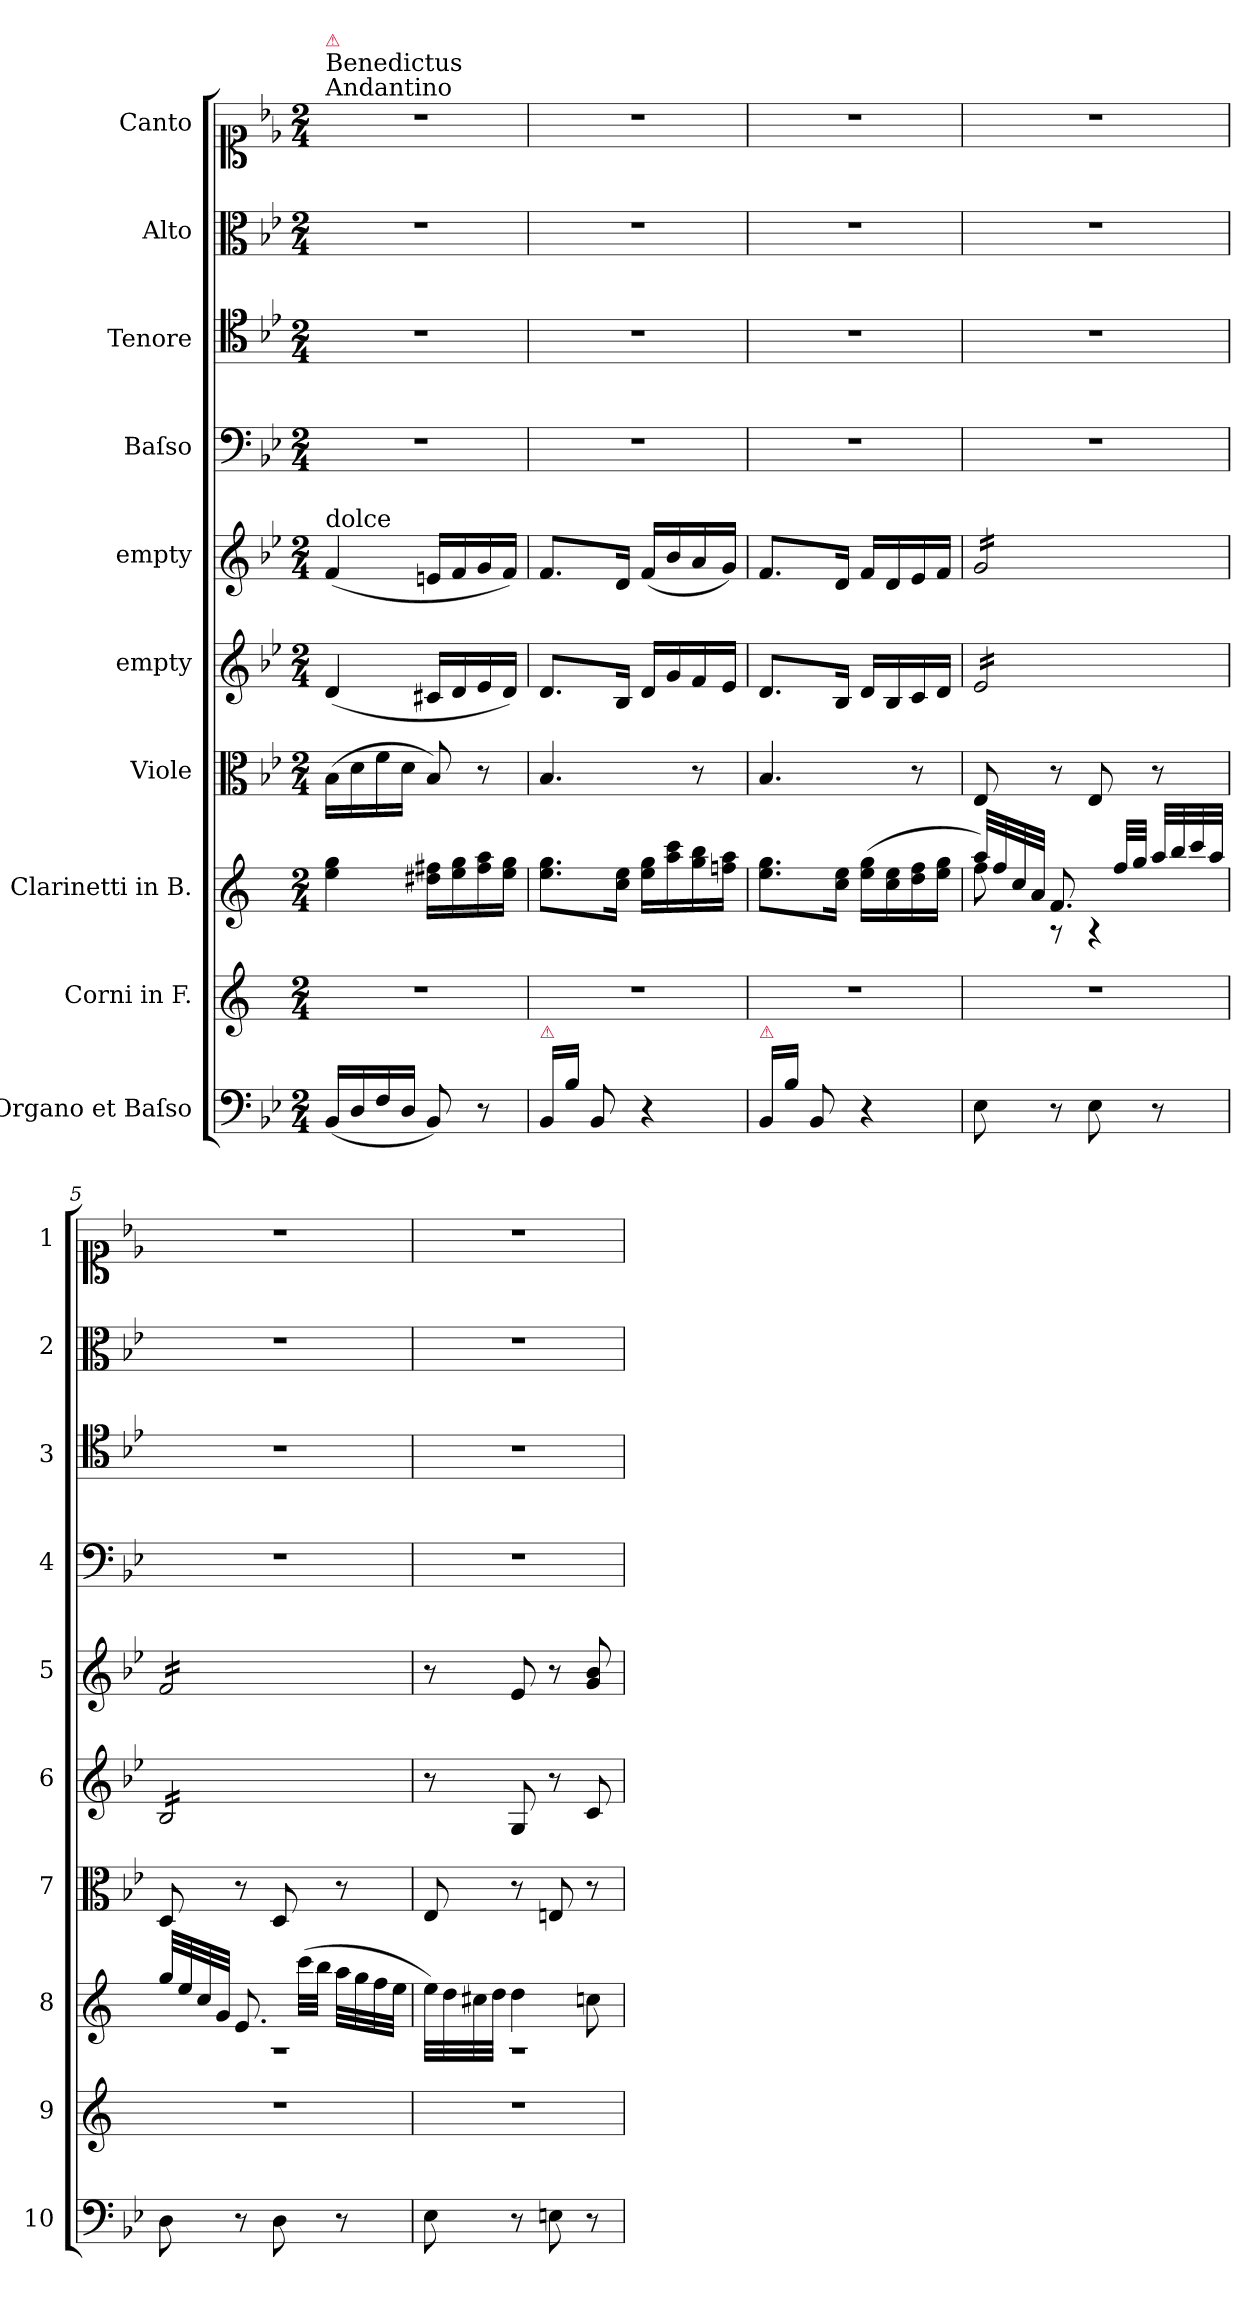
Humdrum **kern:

**kern	**kern	**kern	**kern	**kern	**kern	**kern	**kern	**kern	**kern
*part10	*part9	*part8	*part7	*part6	*part5	*part4	*part3	*part2	*part1
*staff10	*staff9	*staff8	*staff7	*staff6	*staff5	*staff4	*staff3	*staff2	*staff1
*I"Organo et Baſso	*I"Corni in F.	*I"Clarinetti in B.	*I"Viole	*I"empty	*I"empty	*I"Baſso	*I"Tenore	*I"Alto	*I"Canto
*I'10	*I'9	*I'8	*I'7	*I'6	*I'5	*I'4	*I'3	*I'2	*I'1
*clefF4	*clefG2	*clefG2	*clefC3	*clefG2	*clefG2	*clefF4	*clefC4	*clefC3	*clefC1
*	*ITrd4c7	*ITrd1c2	*	*	*	*	*	*	*
*k[b-e-]	*k[b-]	*k[b-e-]	*k[b-e-]	*k[b-e-]	*k[b-e-]	*k[b-e-]	*k[b-e-]	*k[b-e-]	*k[b-e-]
*B-:	*	*B-:	*B-:	*B-:	*B-:	*B-:	*B-:	*B-:	*B-:
*M2/4	*M2/4	*M2/4	*M2/4	*M2/4	*M2/4	*M2/4	*M2/4	*M2/4	*M2/4
=1	=1	=1	=1	=1	=1	=1	=1	=1	=1
!	!	!	!	!	!	!	!	!	!LO:TX:a:t=Andantino
!	!	!	!	!	!	!	!	!	!LO:TX:a:t=Benedictus
!	!	!	!	!	!	!	!	!	!LO:TX:a:color=crimson:t=⚠
!	!	!	!	!	!LO:TX:a:t=dolce	!	!	!	!
(16BB-/LL	2r	4dd\ 4ff\	(16B-\LL	(4d/	(4f/	2r	2r	2r	2r
16D/	.	.	16d\	.	.	.	.	.	.
16F/	.	.	16f\	.	.	.	.	.	.
16D/JJ	.	.	16d\JJ	.	.	.	.	.	.
8BB-/)	.	16cc#X\ 16een\LL	8B-/)	16c#X/LL	16en/LL	.	.	.	.
.	.	16dd\ 16ff\	.	16d/	16f/	.	.	.	.
8r	.	16ee\ 16gg\	8r	16e-/	16g/	.	.	.	.
.	.	16dd\ 16ff\JJ	.	16d/JJ)	16f/JJ)	.	.	.	.
=2	=2	=2	=2	=2	=2	=2	=2	=2	=2
!LO:TX:a:color=crimson:t=⚠	!	!	!	!	!	!	!	!	!
16BB-/LL	2r	8.dd\ 8.ff\L	4.B-/	8.d/L	8.f/L	2r	2r	2r	2r
16B-\JJ	.	.	.	.	.	.	.	.	.
8BB-/	.	.	.	.	.	.	.	.	.
.	.	16b-\ 16dd\Jk	.	16B-/Jk	16d/Jk	.	.	.	.
4r	.	16dd\ 16ff\LL	.	16d/LL	(16f/LL	.	.	.	.
.	.	16gg\ 16bb-\	.	16g/	16b-/	.	.	.	.
.	.	16ff\ 16aa\	8r	16f/	16a/	.	.	.	.
.	.	16ee-X\ 16gg\JJ	.	16e-/JJ	16g/JJ)	.	.	.	.
=3	=3	=3	=3	=3	=3	=3	=3	=3	=3
!LO:TX:a:color=crimson:t=⚠	!	!	!	!	!	!	!	!	!
16BB-/LL	2r	8.dd\ 8.ff\L	4.B-/	8.d/L	8.f/L	2r	2r	2r	2r
16B-\JJ	.	.	.	.	.	.	.	.	.
8BB-/	.	.	.	.	.	.	.	.	.
.	.	16b-\ 16dd\Jk	.	16B-/Jk	16d/Jk	.	.	.	.
4r	.	(16dd\ 16ff\LL	.	16d/LL	16f/LL	.	.	.	.
.	.	16b-\ 16dd\	.	16B-/	16d/	.	.	.	.
.	.	16cc\ 16ee-\	8r	16c/	16e-/	.	.	.	.
.	.	16dd\ 16ff\JJ	.	16d/JJ	16f/JJ	.	.	.	.
=4	=4	=4	=4	=4	=4	=4	=4	=4	=4
*	*	*^	*	*	*	*	*	*	*
*	*	*	*	*	*tremolo	*	*	*	*	*
*	*	*	*	*	*	*tremolo	*	*	*	*
8E-\	2r	32gg/LLL)	8ee-\	8E-/	16e-/LL	(16g/LL	2r	2r	2r	2r
.	.	32ee-/	.	.	.	.	.	.	.	.
.	.	32b-/	.	.	16e-/	(16g/	.	.	.	.
.	.	32g/JJJ	.	.	.	.	.	.	.	.
8r	.	8.e-/	8r	8r	16e-/	(16g/	.	.	.	.
.	.	.	.	.	16e-/	(16g/	.	.	.	.
8E-\	.	.	4r	8E-/	16e-/	(16g/	.	.	.	.
.	.	32ee-/LLL	.	.	16e-/	(16g/	.	.	.	.
.	.	32ff/JJJ	.	.	.	.	.	.	.	.
8r	.	32gg/LLL	.	8r	16e-/	(16g/	.	.	.	.
.	.	32aa/	.	.	.	.	.	.	.	.
.	.	32bb-/	.	.	16e-/JJ	(16g/JJ	.	.	.	.
.	.	32gg/JJJ	.	.	.	.	.	.	.	.
=5	=5	=5	=5	=5	=5	=5	=5	=5	=5	=5
8D\	2r	32ff/LLL	2rA	8D/	16B-/LL	16f/)LL	2r	2r	2r	2r
.	.	32dd/	.	.	.	.	.	.	.	.
.	.	32b-/	.	.	16B-/	16f/)	.	.	.	.
.	.	32f/JJJ	.	.	.	.	.	.	.	.
8r	.	8.d/	.	8r	16B-/	16f/)	.	.	.	.
.	.	.	.	.	16B-/	16f/)	.	.	.	.
8D\	.	.	.	8D/	16B-/	16f/)	.	.	.	.
.	.	(32bb-\LLL	.	.	16B-/	16f/)	.	.	.	.
.	.	32aa\JJJ	.	.	.	.	.	.	.	.
8r	.	32gg\LLL	.	8r	16B-/	16f/)	.	.	.	.
.	.	32ff\	.	.	.	.	.	.	.	.
.	.	32ee-\	.	.	16B-/JJ	16f/)JJ	.	.	.	.
*	*	*	*	*	*	*Xtremolo	*	*	*	*
*	*	*	*	*	*Xtremolo	*	*	*	*	*
.	.	32dd\JJJ	.	.	.	.	.	.	.	.
=6	=6	=6	=6	=6	=6	=6	=6	=6	=6	=6
8E-\	2r	32dd\LLL)	2rA	8E-/	8r	8r	2r	2r	2r	2r
.	.	32cc\	.	.	.	.	.	.	.	.
.	.	32bn\	.	.	.	.	.	.	.	.
.	.	32cc\JJJ	.	.	.	.	.	.	.	.
8r	.	4cc\	.	8r	8G/	8e-/	.	.	.	.
8En\	.	.	.	8En/	8r	8r	.	.	.	.
8r	.	8b-X\	.	8r	8c/	8g/ 8b-/	.	.	.	.
*	*	*v	*v	*	*	*	*	*	*	*
=	=	=	=	=	=	=	=	=	=
*-	*-	*-	*-	*-	*-	*-	*-	*-	*-
